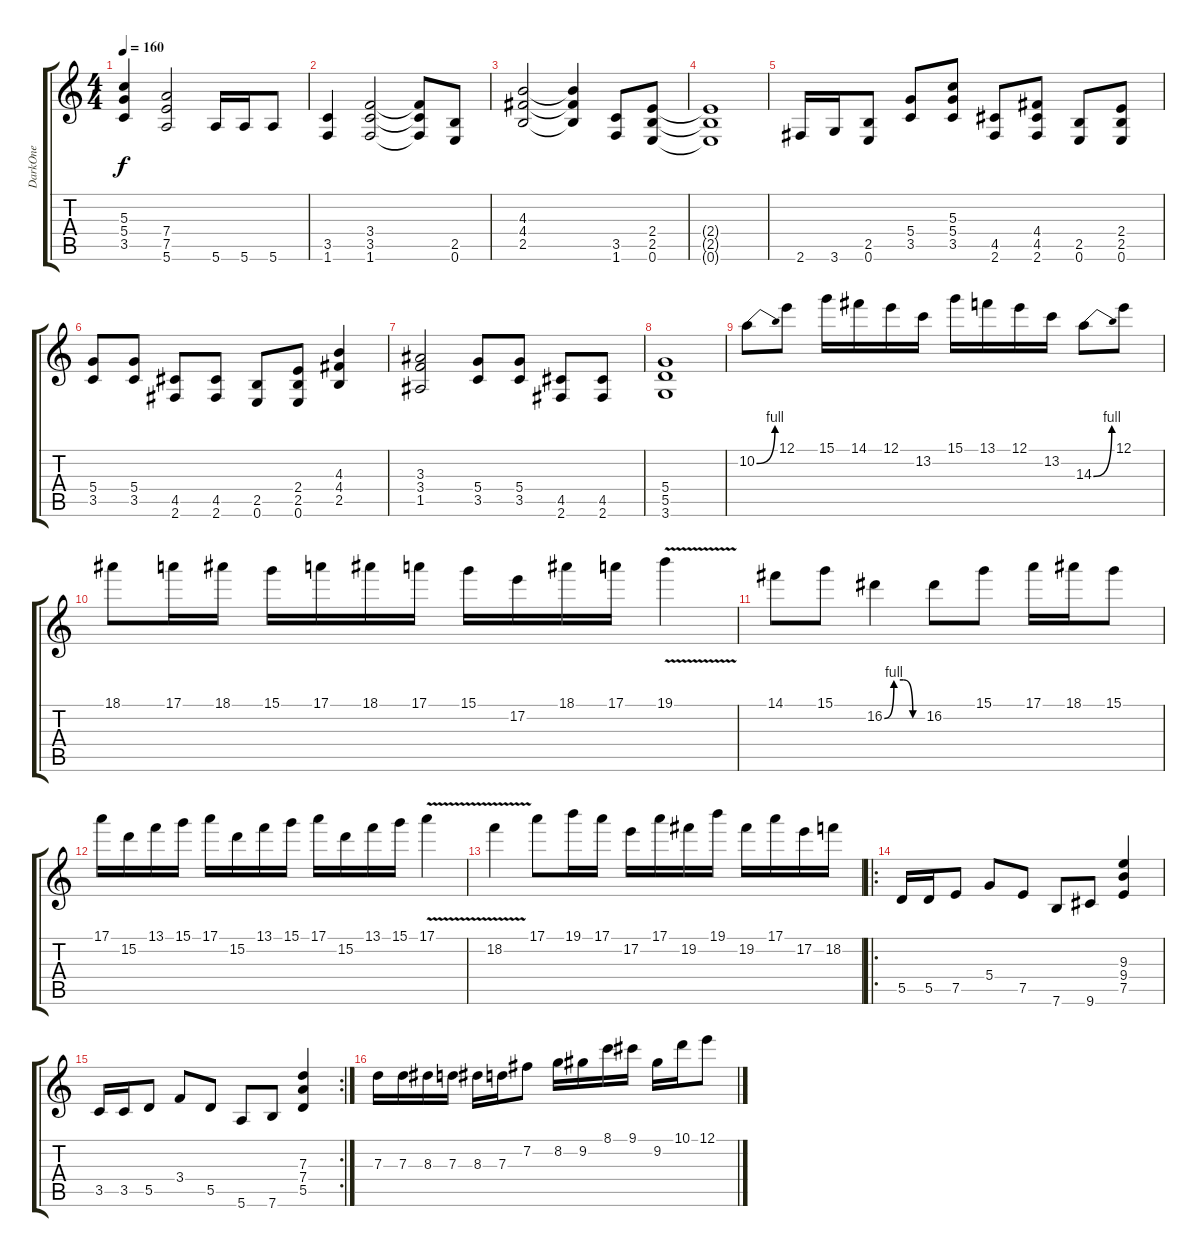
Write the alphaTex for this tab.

\track ("DarkOne" "DarkOne") {instrument distortionguitar}
\staff {score tabs}
\tuning (E4 B3 G3 D3 A2 E2) {hide}
\ts (4 4)
\tempo 160
\clef g2
\ks c
(5.3 5.4 3.5).4{dy f} (7.4 7.5 5.6).2 5.6.16 5.6.16 5.6.8 |
(3.5 1.6).4 (3.4 3.5 1.6).2 (3.4{t} 3.5{t} 1.6{t}).8 (2.5 0.6).8 |
(4.3 4.4 2.5).2 (4.3{t} 4.4{t} 2.5{t}).4 (3.5 1.6).8 (2.4 2.5 0.6).8 |
(2.4{t} 2.5{t} 0.6{t}).1 |
2.6.16 3.6.16 (2.5 0.6).8 (5.4 3.5).8 (5.3 5.4 3.5).8 (4.5 2.6).8 (4.4 4.5 2.6).8 (2.5 0.6).8 (2.4 2.5 0.6).8 |
(5.4 3.5).8 (5.4 3.5).8 (4.5 2.6).8 (4.5 2.6).8 (2.5 0.6).8 (2.4 2.5 0.6).8 (4.3 4.4 2.5).4 |
(3.3 3.4 1.5).2 (5.4 3.5).8 (5.4 3.5).8 (4.5 2.6).8 (4.5 2.6).8 |
(5.4 5.5 3.6).1 |
10.2{be (bend 0 0 60 4)}.8 12.1.8 15.1.16 14.1.16 12.1.16 13.2.16 15.1.16 13.1.16 12.1.16 13.2.16 14.3{be (bend 0 0 60 4)}.8 12.1.8 |
18.1.8 17.1.16 18.1.16 15.1.16 17.1.16 18.1.16 17.1.16 15.1.16 17.2.16 18.1.16 17.1.16 19.1{v}.4 |
14.1.8 15.1.8 16.2{be (custom 0 0 15 4 30 4 45 0 60 0)}.4 16.2.8 15.1.8 17.1.16 18.1.16 15.1.8 |
17.1.16 15.2.16 13.1.16 15.1.16 17.1.16 15.2.16 13.1.16 15.1.16 17.1.16 15.2.16 13.1.16 15.1.16 17.1{v}.4 |
18.2{v}.4 17.1.8 19.1.16 17.1.16 17.2.16 17.1.16 19.2.16 19.1.16 19.2.16 17.1.16 17.2.16 18.2.16 |
\ro
5.5.16 5.5.16 7.5.8 5.4.8 7.5.8 7.6.8 9.6.8 (9.3 9.4 7.5).4 |
\rc 2
3.5.16 3.5.16 5.5.8 3.4.8 5.5.8 5.6.8 7.6.8 (7.3 7.4 5.5).4 |
7.3.16 7.3.16 8.3.16 7.3.16 8.3.16 7.3.16 7.2.8 8.2.16 9.2.16 8.1.16 9.1.16 9.2.16 10.1.16 12.1.8
